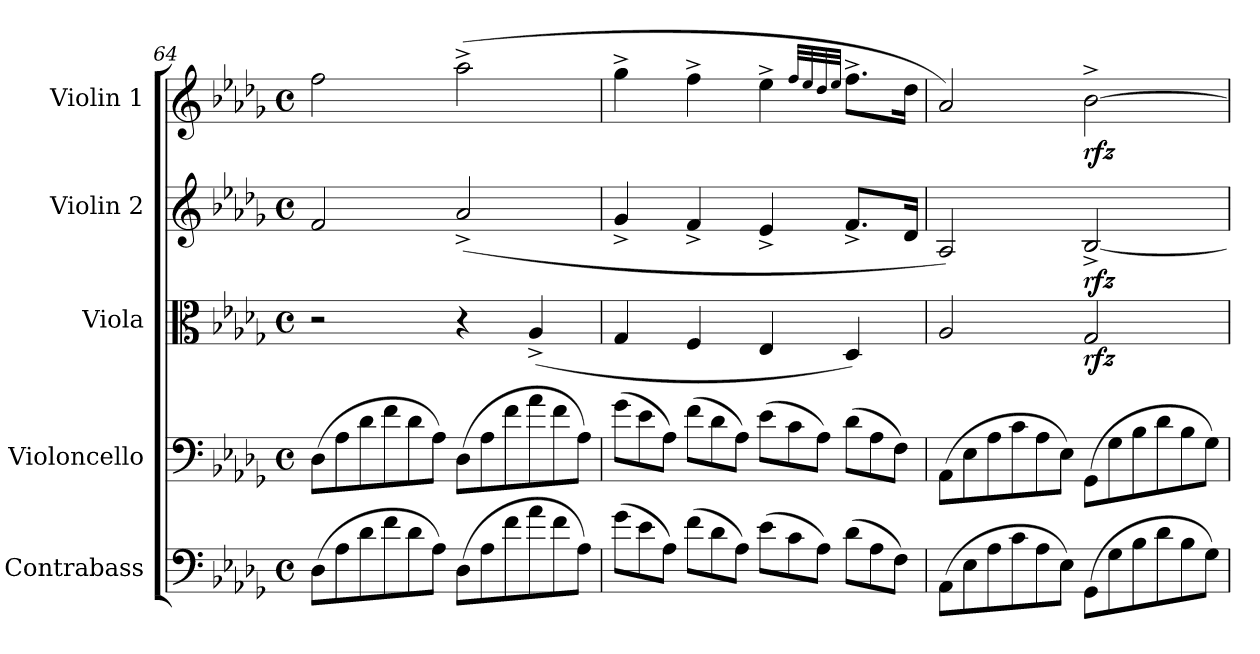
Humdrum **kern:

**kern	**kern	**kern	**dynam	**kern	**dynam	**kern	**dynam
*part5	*part4	*part3	*part3	*part2	*part2	*part1	*part1
*staff5	*staff4	*staff3	*staff3	*staff2	*staff2	*staff1	*staff1
*I"Contrabass	*I"Violoncello	*I"Viola	*	*I"Violin 2	*	*I"Violin 1	*
*I'Cb.	*I'Vc.	*I'Vla.	*	*I'Vln.	*	*I'Vln.	*
!!LO:PB:g=z
*clefF4	*clefF4	*clefC3	*	*clefG2	*	*clefG2	*
*ITrd7c12	*	*	*	*	*	*	*
*k[b-e-a-d-g-]	*k[b-e-a-d-g-]	*k[b-e-a-d-g-]	*	*k[b-e-a-d-g-]	*	*k[b-e-a-d-g-]	*
*M4/4	*M4/4	*M4/4	*	*M4/4	*	*M4/4	*
*met(c)	*met(c)	*met(c)	*	*met(c)	*	*met(c)	*
*Xtuplet	*Xtuplet	*	*	*	*	*	*
=64	=64	=64	=64	=64	=64	=64	=64
(12DD-\L	(12D-\L	2r	.	2f/	.	2ff\	.
12AA-\	12A-\	.	.	.	.	.	.
12D-\	12d-\	.	.	.	.	.	.
12F\	12f\	.	.	.	.	.	.
12D-\	12d-\	.	.	.	.	.	.
12AA-\J)	12A-\J)	.	.	.	.	.	.
(12DD-\L	(12D-\L	4r	.	(2a-^/	.	(2aa-^\	.
12AA-\	12A-\	.	.	.	.	.	.
12F\	12f\	.	.	.	.	.	.
12A-\	12a-\	(4A-^/	.	.	.	.	.
12F\	12f\	.	.	.	.	.	.
12AA-\J)	12A-\J)	.	.	.	.	.	.
=65	=65	=65	=65	=65	=65	=65	=65
(>12G-\L	(>12g-\L	4G-/	.	4g-^/	.	4gg-^\	.
12E-\	12e-\	.	.	.	.	.	.
12AA-\J)	12A-\J)	.	.	.	.	.	.
(>12F\L	(>12f\L	4F/	.	4f^/	.	4ff^\	.
12D-\	12d-\	.	.	.	.	.	.
12AA-\J)	12A-\J)	.	.	.	.	.	.
(>12E-\L	(>12e-\L	4E-/	.	4e-^/	.	4ee-^\	.
12C\	12c\	.	.	.	.	.	.
12AA-\J)	12A-\J)	.	.	.	.	.	.
.	.	.	.	.	.	32qff/LLL	.
.	.	.	.	.	.	32qee-/	.
.	.	.	.	.	.	32qdd-/	.
.	.	.	.	.	.	32qee-/JJJ	.
(>12D-\L	(>12d-\L	4D-/)	.	8.f^/L	.	8.ff^\L	.
12AA-\	12A-\	.	.	.	.	.	.
12FF\J)	12F\J)	.	.	.	.	.	.
.	.	.	.	16d-/Jk	.	16dd-\Jk	.
=66	=66	=66	=66	=66	=66	=66	=66
(12AAA-\L	(12AA-\L	2A-/	.	2A-/)	.	2a-/)	.
12EE-\	12E-\	.	.	.	.	.	.
12AA-\	12A-\	.	.	.	.	.	.
12C\	12c\	.	.	.	.	.	.
12AA-\	12A-\	.	.	.	.	.	.
12EE-\J)	12E-\J)	.	.	.	.	.	.
!	!	!	!LO:DY:b	!	!LO:DY:b	!	!LO:DY:b
(12GGG-\L	(12GG-\L	2G-/	rfz	[2B-^/	rfz	[2b-^\	rfz
12GG-\	12G-\	.	.	.	.	.	.
12BB-\	12B-\	.	.	.	.	.	.
12D-\	12d-\	.	.	.	.	.	.
12BB-\	12B-\	.	.	.	.	.	.
12GG-\J)	12G-\J)	.	.	.	.	.	.
=	=	=	=	=	=	=	=
*-	*-	*-	*-	*-	*-	*-	*-
